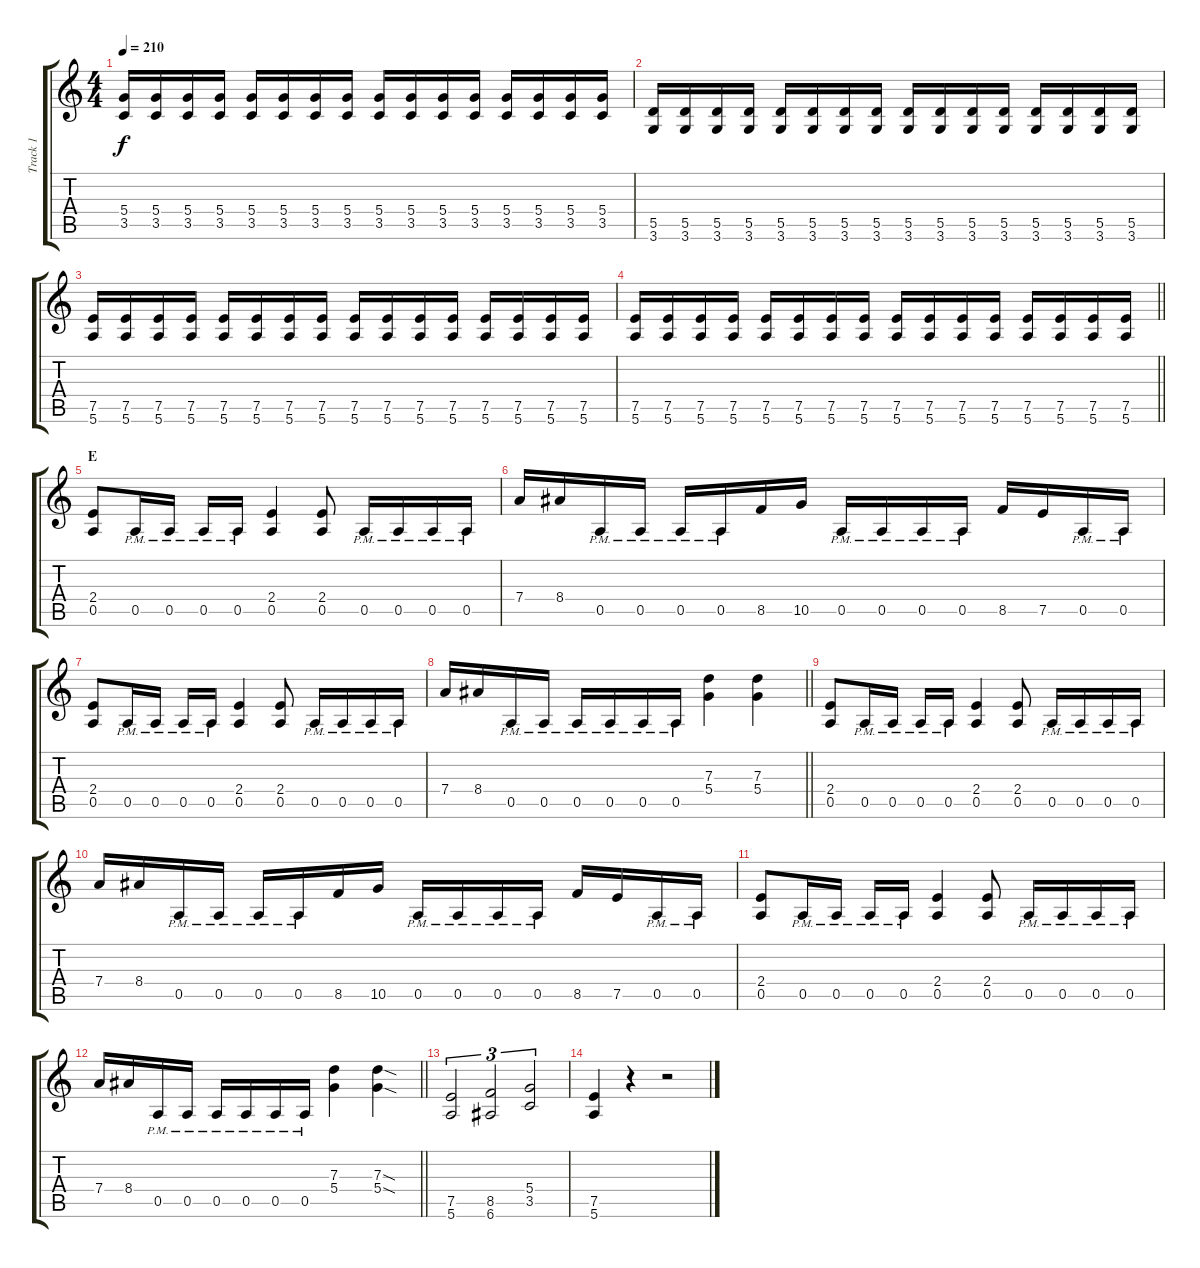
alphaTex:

\track ("Track 1" "Track 1") {instrument distortionguitar}
\staff {score tabs}
\tuning (E4 B3 G3 D3 A2 E2) {hide}
\ts (4 4)
\tempo 210
\clef g2
\ks c
(5.4 3.5).16{dy f} (5.4 3.5).16 (5.4 3.5).16 (5.4 3.5).16 (5.4 3.5).16 (5.4 3.5).16 (5.4 3.5).16 (5.4 3.5).16 (5.4 3.5).16 (5.4 3.5).16 (5.4 3.5).16 (5.4 3.5).16 (5.4 3.5).16 (5.4 3.5).16 (5.4 3.5).16 (5.4 3.5).16 |
(5.5 3.6).16 (5.5 3.6).16 (5.5 3.6).16 (5.5 3.6).16 (5.5 3.6).16 (5.5 3.6).16 (5.5 3.6).16 (5.5 3.6).16 (5.5 3.6).16 (5.5 3.6).16 (5.5 3.6).16 (5.5 3.6).16 (5.5 3.6).16 (5.5 3.6).16 (5.5 3.6).16 (5.5 3.6).16 |
(7.5 5.6).16 (7.5 5.6).16 (7.5 5.6).16 (7.5 5.6).16 (7.5 5.6).16 (7.5 5.6).16 (7.5 5.6).16 (7.5 5.6).16 (7.5 5.6).16 (7.5 5.6).16 (7.5 5.6).16 (7.5 5.6).16 (7.5 5.6).16 (7.5 5.6).16 (7.5 5.6).16 (7.5 5.6).16 |
\barLineRight lightlight
(7.5 5.6).16 (7.5 5.6).16 (7.5 5.6).16 (7.5 5.6).16 (7.5 5.6).16 (7.5 5.6).16 (7.5 5.6).16 (7.5 5.6).16 (7.5 5.6).16 (7.5 5.6).16 (7.5 5.6).16 (7.5 5.6).16 (7.5 5.6).16 (7.5 5.6).16 (7.5 5.6).16 (7.5 5.6).16 |
\section ("" "E")
(2.4 0.5).8 0.5{pm}.16 0.5{pm}.16 0.5{pm}.16 0.5{pm}.16 (2.4 0.5).4 (2.4 0.5).8 0.5{pm}.16 0.5{pm}.16 0.5{pm}.16 0.5{pm}.16 |
7.4.16 8.4.16 0.5{pm}.16 0.5{pm}.16 0.5{pm}.16 0.5{pm}.16 8.5.16 10.5.16 0.5{pm}.16 0.5{pm}.16 0.5{pm}.16 0.5{pm}.16 8.5.16 7.5.16 0.5{pm}.16 0.5{pm}.16 |
(2.4 0.5).8 0.5{pm}.16 0.5{pm}.16 0.5{pm}.16 0.5{pm}.16 (2.4 0.5).4 (2.4 0.5).8 0.5{pm}.16 0.5{pm}.16 0.5{pm}.16 0.5{pm}.16 |
\barLineRight lightlight
7.4.16 8.4.16 0.5{pm}.16 0.5{pm}.16 0.5{pm}.16 0.5{pm}.16 0.5{pm}.16 0.5{pm}.16 (7.3 5.4).4 (7.3 5.4).4 |
(2.4 0.5).8 0.5{pm}.16 0.5{pm}.16 0.5{pm}.16 0.5{pm}.16 (2.4 0.5).4 (2.4 0.5).8 0.5{pm}.16 0.5{pm}.16 0.5{pm}.16 0.5{pm}.16 |
7.4.16 8.4.16 0.5{pm}.16 0.5{pm}.16 0.5{pm}.16 0.5{pm}.16 8.5.16 10.5.16 0.5{pm}.16 0.5{pm}.16 0.5{pm}.16 0.5{pm}.16 8.5.16 7.5.16 0.5{pm}.16 0.5{pm}.16 |
(2.4 0.5).8 0.5{pm}.16 0.5{pm}.16 0.5{pm}.16 0.5{pm}.16 (2.4 0.5).4 (2.4 0.5).8 0.5{pm}.16 0.5{pm}.16 0.5{pm}.16 0.5{pm}.16 |
\barLineRight lightlight
7.4.16 8.4.16 0.5{pm}.16 0.5{pm}.16 0.5{pm}.16 0.5{pm}.16 0.5{pm}.16 0.5{pm}.16 (7.3 5.4).4 (7.3{sod} 5.4{sod}).4 |
(7.5 5.6).2{tu (3 2)} (8.5 6.6).2{tu (3 2)} (5.4 3.5).2{tu (3 2)} |
(7.5 5.6).4 r.4 r.2
